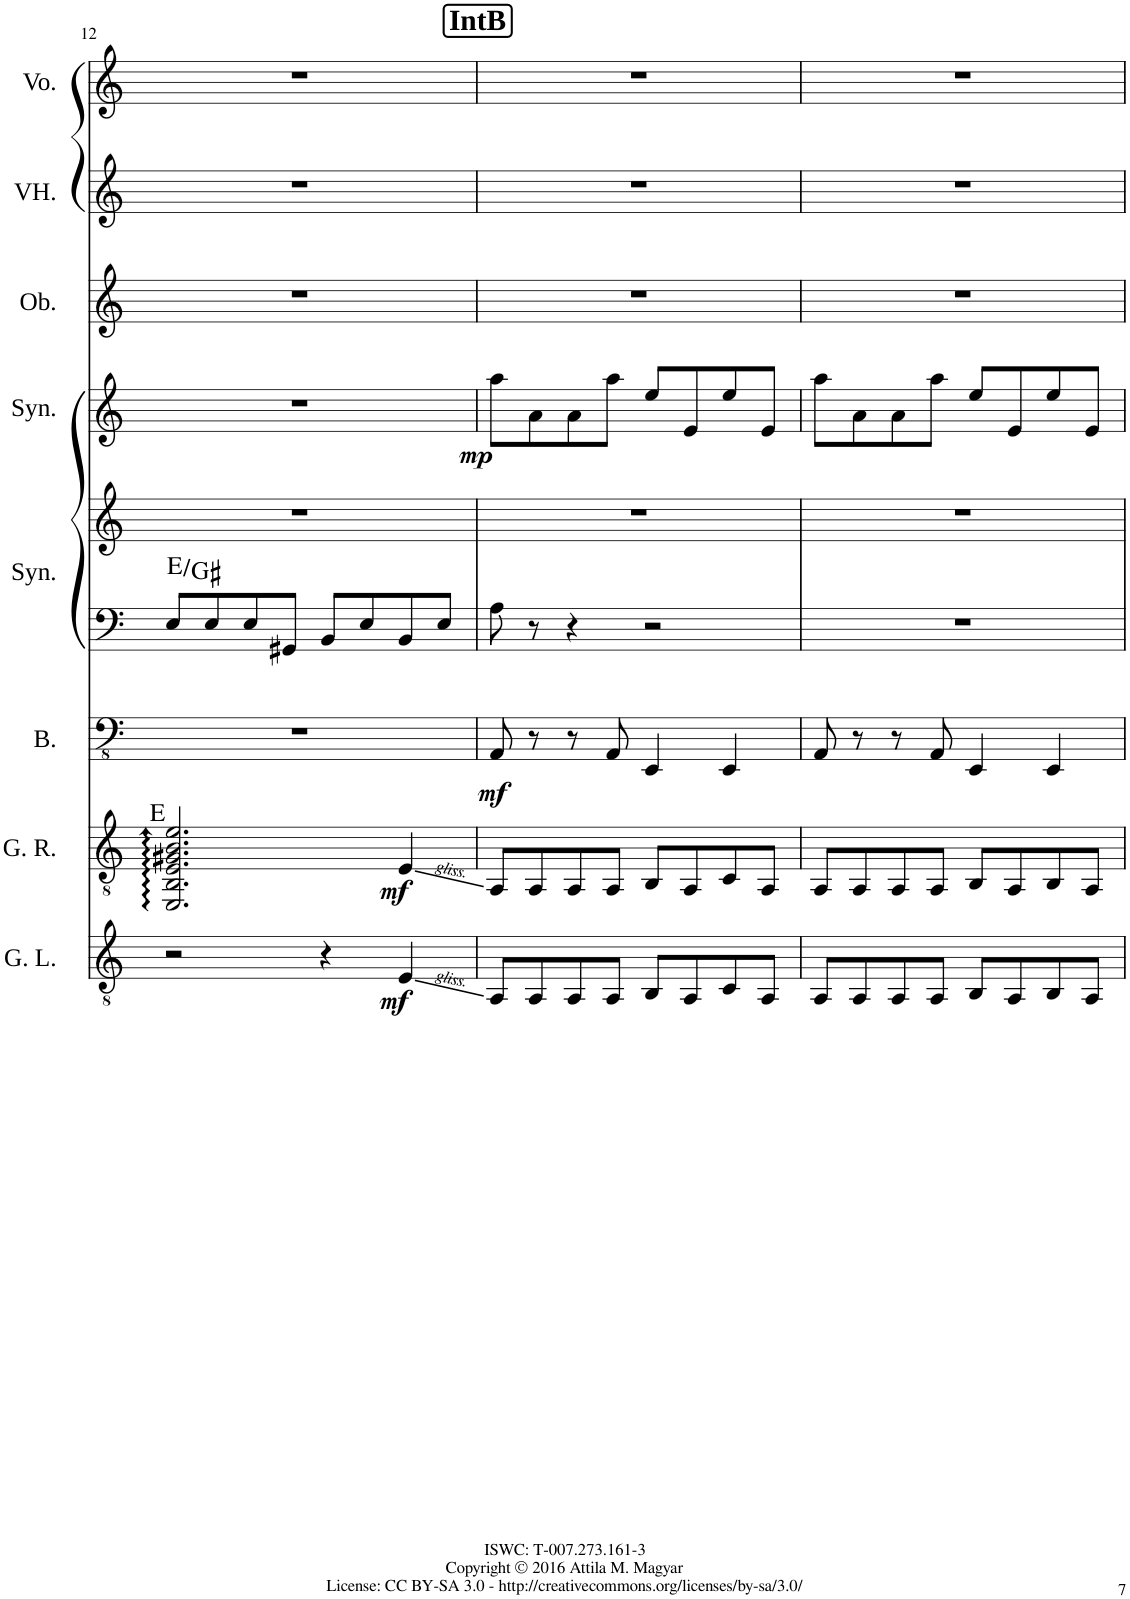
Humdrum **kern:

**kern	**dynam	**kern	**dynam	**harte	**kern	**dynam	**kern	**kern	**harte	**kern	**dynam	**kern	**kern	**kern
*part8	*part8	*part7	*part7	*part7	*part6	*part6	*part5	*part5	*part5	*part4	*part4	*part3	*part2	*part1
*staff9	*staff9	*staff8	*staff8	*	*staff7	*staff7	*staff6	*staff5	*	*staff4	*staff4	*staff3	*staff2	*staff1
*I"Guitar Left	*	*I"Guitar Right	*	*	*I"Bass	*	*I"Synthesizer	*	*	*I"Synthesizer	*	*I"Oboe	*I"Voice Harmony	*I"Voice
*I'G. L.	*	*I'G. R.	*	*	*I'B.	*	*I'Syn.	*	*	*I'Syn.	*	*I'Ob.	*I'VH.	*I'Vo.
!!LO:PB:g=z
*clefGv2	*	*clefGv2	*	*	*clefFv4	*	*clefF4	*clefG2	*	*clefG2	*	*clefG2	*clefG2	*clefG2
*k[]	*	*k[]	*	*	*k[]	*	*k[]	*k[]	*	*k[]	*	*k[]	*k[]	*k[]
=12	=12	=12	=12	=12	=12	=12	=12	=12	=12	=12	=12	=12	=12	=12
2r	.	2.EE/ 2.BB/ 2.E/ 2.G#X/ 2.B/ 2.e/	.	E:maj	1r	.	8E/L	1r	E:maj/3	1r	.	1r	1r	1r
.	.	.	.	.	.	.	8E/	.	.	.	.	.	.	.
.	.	.	.	.	.	.	8E/	.	.	.	.	.	.	.
.	.	.	.	.	.	.	8GG#X/J	.	.	.	.	.	.	.
4r	.	.	.	.	.	.	8BB/L	.	.	.	.	.	.	.
.	.	.	.	.	.	.	8E/	.	.	.	.	.	.	.
!	!LO:DY:b	!	!LO:DY:b	!	!	!	!	!	!	!	!	!	!	!
4E/	mf	4E/	mf	.	.	.	8BB/	.	.	.	.	.	.	.
.	.	.	.	.	.	.	8E/J	.	.	.	.	.	.	.
!!LO:REH:place=s1:a:B:cj:fs=14:t=IntB
=13	=13	=13	=13	=13	=13	=13	=13	=13	=13	=13	=13	=13	=13	=13
!	!	!	!	!	!	!LO:DY:b	!	!	!	!	!LO:DY:b	!	!	!
8AA/L	.	8AA/L	.	.	8AAA/	mf	8A\	1r	.	8aa\L	mp	1r	1r	1r
8AA/	.	8AA/	.	.	8r	.	8r	.	.	8a\	.	.	.	.
8AA/	.	8AA/	.	.	8r	.	4r	.	.	8a\	.	.	.	.
8AA/J	.	8AA/J	.	.	8AAA/	.	.	.	.	8aa\J	.	.	.	.
8BB/L	.	8BB/L	.	.	4EEE/	.	2r	.	.	8ee/L	.	.	.	.
8AA/	.	8AA/	.	.	.	.	.	.	.	8e/	.	.	.	.
8C/	.	8C/	.	.	4EEE/	.	.	.	.	8ee/	.	.	.	.
8AA/J	.	8AA/J	.	.	.	.	.	.	.	8e/J	.	.	.	.
=14	=14	=14	=14	=14	=14	=14	=14	=14	=14	=14	=14	=14	=14	=14
8AA/L	.	8AA/L	.	.	8AAA/	.	1r	1r	.	8aa\L	.	1r	1r	1r
8AA/	.	8AA/	.	.	8r	.	.	.	.	8a\	.	.	.	.
8AA/	.	8AA/	.	.	8r	.	.	.	.	8a\	.	.	.	.
8AA/J	.	8AA/J	.	.	8AAA/	.	.	.	.	8aa\J	.	.	.	.
8BB/L	.	8BB/L	.	.	4EEE/	.	.	.	.	8ee/L	.	.	.	.
8AA/	.	8AA/	.	.	.	.	.	.	.	8e/	.	.	.	.
8BB/	.	8BB/	.	.	4EEE/	.	.	.	.	8ee/	.	.	.	.
8AA/J	.	8AA/J	.	.	.	.	.	.	.	8e/J	.	.	.	.
=	=	=	=	=	=	=	=	=	=	=	=	=	=	=
*-	*-	*-	*-	*-	*-	*-	*-	*-	*-	*-	*-	*-	*-	*-
